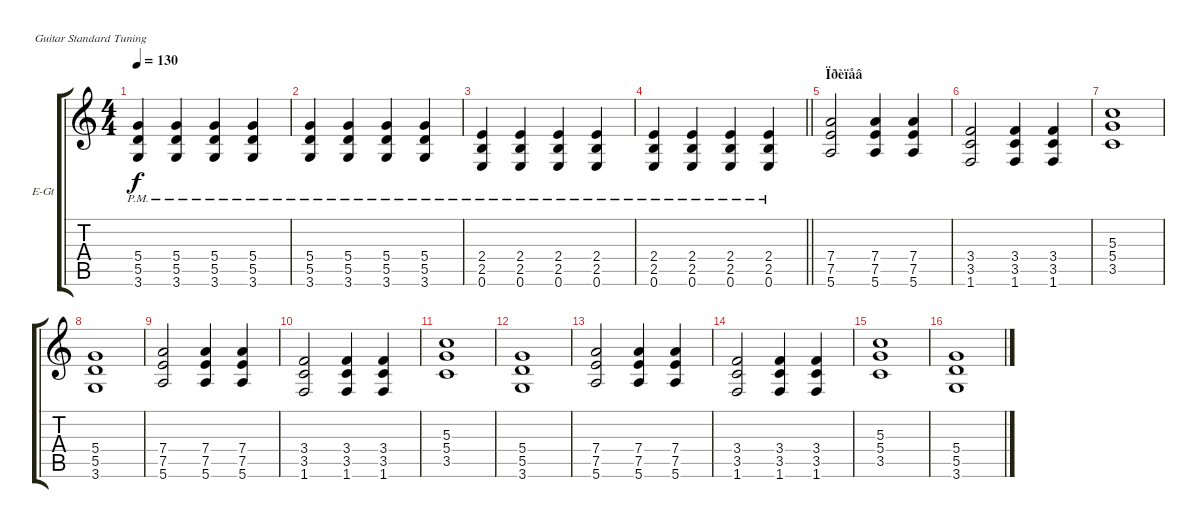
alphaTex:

\bracketExtendMode groupsimilarinstruments
\firstSystemTrackNameOrientation horizontal
\otherSystemsTrackNameOrientation horizontal
\track ("Rhytm Guitar" "E-Gt") {instrument overdrivenguitar}
\staff {score tabs}
\tuning (E4 B3 G3 D3 A2 E2)
\ts (4 4)
\tempo 130
\clef g2
\ks c
(5.4{pm} 5.5{pm} 3.6{pm}).4{dy f} (5.4{pm} 5.5{pm} 3.6{pm}).4 (5.4{pm} 5.5{pm} 3.6{pm}).4 (5.4{pm} 5.5{pm} 3.6{pm}).4 |
(5.4{pm} 5.5{pm} 3.6{pm}).4 (5.4{pm} 5.5{pm} 3.6{pm}).4 (5.4{pm} 5.5{pm} 3.6{pm}).4 (5.4{pm} 5.5{pm} 3.6{pm}).4 |
(2.4{pm} 2.5{pm} 0.6{pm}).4 (2.4{pm} 2.5{pm} 0.6{pm}).4 (2.4{pm} 2.5{pm} 0.6{pm}).4 (2.4{pm} 2.5{pm} 0.6{pm}).4 |
\barLineRight lightlight
(2.4{pm} 2.5{pm} 0.6{pm}).4 (2.4{pm} 2.5{pm} 0.6{pm}).4 (2.4{pm} 2.5{pm} 0.6{pm}).4 (2.4{pm} 2.5{pm} 0.6{pm}).4 |
\section ("" "Ïðèïåâ")
(7.4 7.5 5.6).2 (7.4 7.5 5.6).4 (7.4 7.5 5.6).4 |
(3.4 3.5 1.6).2 (3.4 3.5 1.6).4 (3.4 3.5 1.6).4 |
(5.3 5.4 3.5).1 |
(5.4 5.5 3.6).1 |
(7.4 7.5 5.6).2 (7.4 7.5 5.6).4 (7.4 7.5 5.6).4 |
(3.4 3.5 1.6).2 (3.4 3.5 1.6).4 (3.4 3.5 1.6).4 |
(5.3 5.4 3.5).1 |
(5.4 5.5 3.6).1 |
(7.4 7.5 5.6).2 (7.4 7.5 5.6).4 (7.4 7.5 5.6).4 |
(3.4 3.5 1.6).2 (3.4 3.5 1.6).4 (3.4 3.5 1.6).4 |
(5.3 5.4 3.5).1 |
(5.4 5.5 3.6).1
